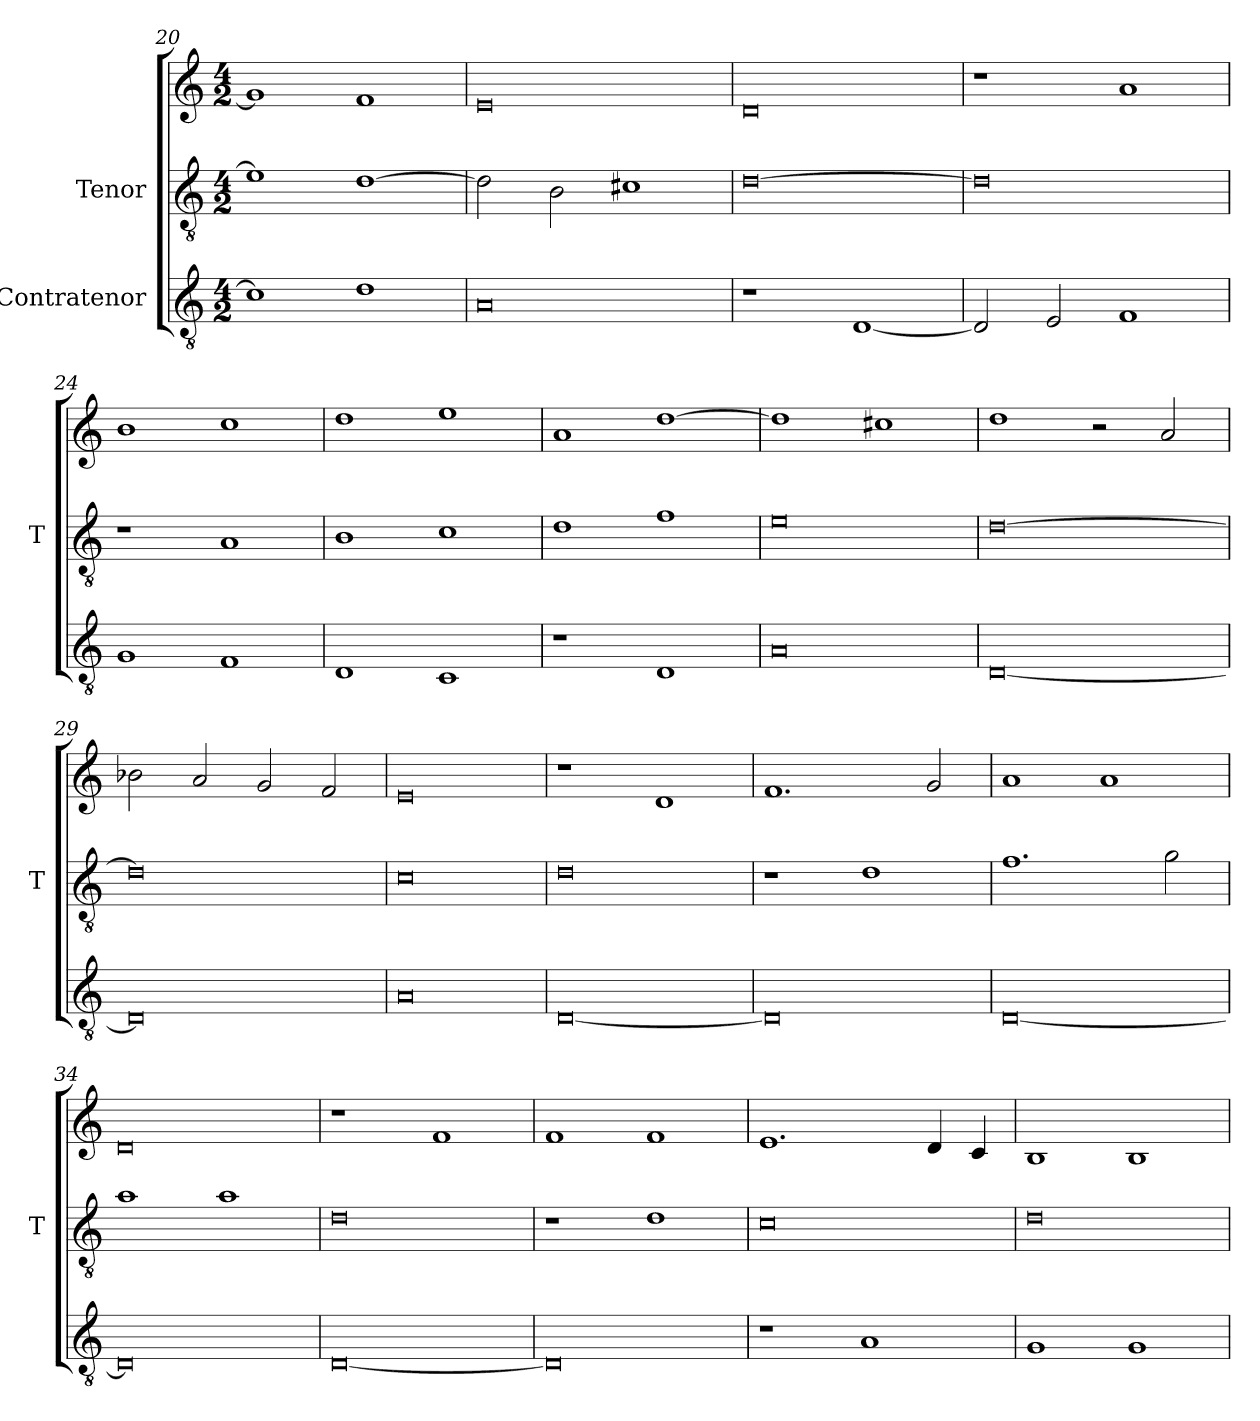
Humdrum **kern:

**kern	**kern	**kern
*part3	*part2	*part1
*staff3	*staff2	*staff1
*I"Contratenor	*I"Tenor	*
*	*I'T	*
*clefGv2	*clefGv2	*clefG2
*M4/2	*M4/2	*M4/2
=20	=20	=20
1c]	1e]	1g]
1d	[1d	1f
=21	=21	=21
0A	2d]	0e
.	2B	.
.	1c#X	.
=22	=22	=22
1r	[0d	0d
[1D	.	.
=23	=23	=23
2D]	0d]	1r
2E	.	.
1F	.	1a
=24	=24	=24
1G	1r	1b
1F	1A	1cc
=25	=25	=25
1D	1B	1dd
1C	1c	1ee
=26	=26	=26
1r	1d	1a
1D	1f	[1dd
=27	=27	=27
0A	0e	1dd]
.	.	1cc#X
=28	=28	=28
[0D	[0d	1dd
.	.	2r
.	.	2a
=29	=29	=29
0D]	0d]	2b-X
.	.	2a
.	.	2g
.	.	2f
=30	=30	=30
0A	0c	0e
=31	=31	=31
[0D	0d	1r
.	.	1d
=32	=32	=32
0D]	1r	1.f
.	1d	.
.	.	2g
=33	=33	=33
[0D	1.f	1a
.	.	1a
.	2g	.
=34	=34	=34
0D]	1a	0d
.	1a	.
=35	=35	=35
[0D	0d	1r
.	.	1f
=36	=36	=36
0D]	1r	1f
.	1d	1f
=37	=37	=37
1r	0c	1.e
1A	.	.
.	.	4d
.	.	4c
=38	=38	=38
1G	0d	1B
1G	.	1B
=	=	=
*-	*-	*-
